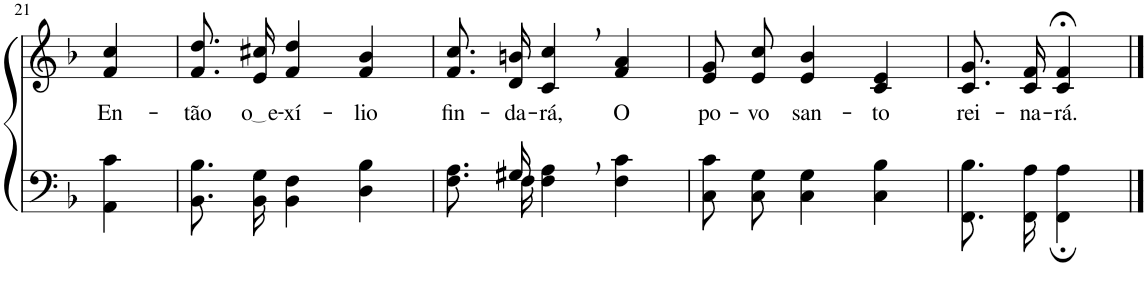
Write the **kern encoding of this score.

**kern	**kern	**text
*part2	*part1	*part1
*staff2	*staff1	*staff1
*I"Parte III e IV	*I"Parte I e II	*
!!LO:PB:g=z
*clefF4	*clefG2	*
*Trd-1c-2	*Trd-1c-2	*
*k[b-]	*k[b-]	*
*M3/4	*M3/4	*
=21	=21	=21
!	!	!LO:LY:b
4AA\ 4c\	4f/ 4cc/	En-
=22	=22	=22
!	!	!LO:LY:b
8.BB-\ 8.B-\L	8.f/ 8.dd/L	-tão
!	!	!LO:LY:b
16BB-\ 16G\Jk	16e/ 16cc#X/Jk	o e
!	!	!LO:LY:b
4BB-\ 4F\	4f/ 4dd/	-xí-
!	!	!LO:LY:b
4D\ 4B-\	4f/ 4b-/	-lio
=23	=23	=23
*^	*	*
!	!	!	!LO:LY:b
8.F\ 8.A\L	8.ryy	8.f/ 8.cc/L	fin-
!	!	!	!LO:LY:b
16F\Jk	16G#X/	16d/ 16bn/Jk	-da-
!	!	!	!LO:LY:b
4F\, 4A\,	2ryy	4c/, 4cc/,	-rá,
!	!	!	!LO:LY:b
4F\ 4c\	.	4f/ 4a/	O
*v	*v	*	*
=24	=24	=24
!	!	!LO:LY:b
8C\ 8c\L	8e/ 8g/L	po-
!	!	!LO:LY:b
8C\ 8G\J	8e/ 8cc/J	-vo
!	!	!LO:LY:b
4C\ 4G\	4e/ 4b-/	san-
!	!	!LO:LY:b
4C\ 4B-\	4c/ 4e/	-to
=25	=25	=25
!	!	!LO:LY:b
8.FF/ 8.B-/L	8.c/ 8.g/L	rei-
!	!	!LO:LY:b
16FF/ 16A/Jk	16c/ 16f/Jk	-na-
!	!	!LO:LY:b
4FF\; 4A\;	4c/;< 4f/;<	-rá.
==	==	==
*-	*-	*-
